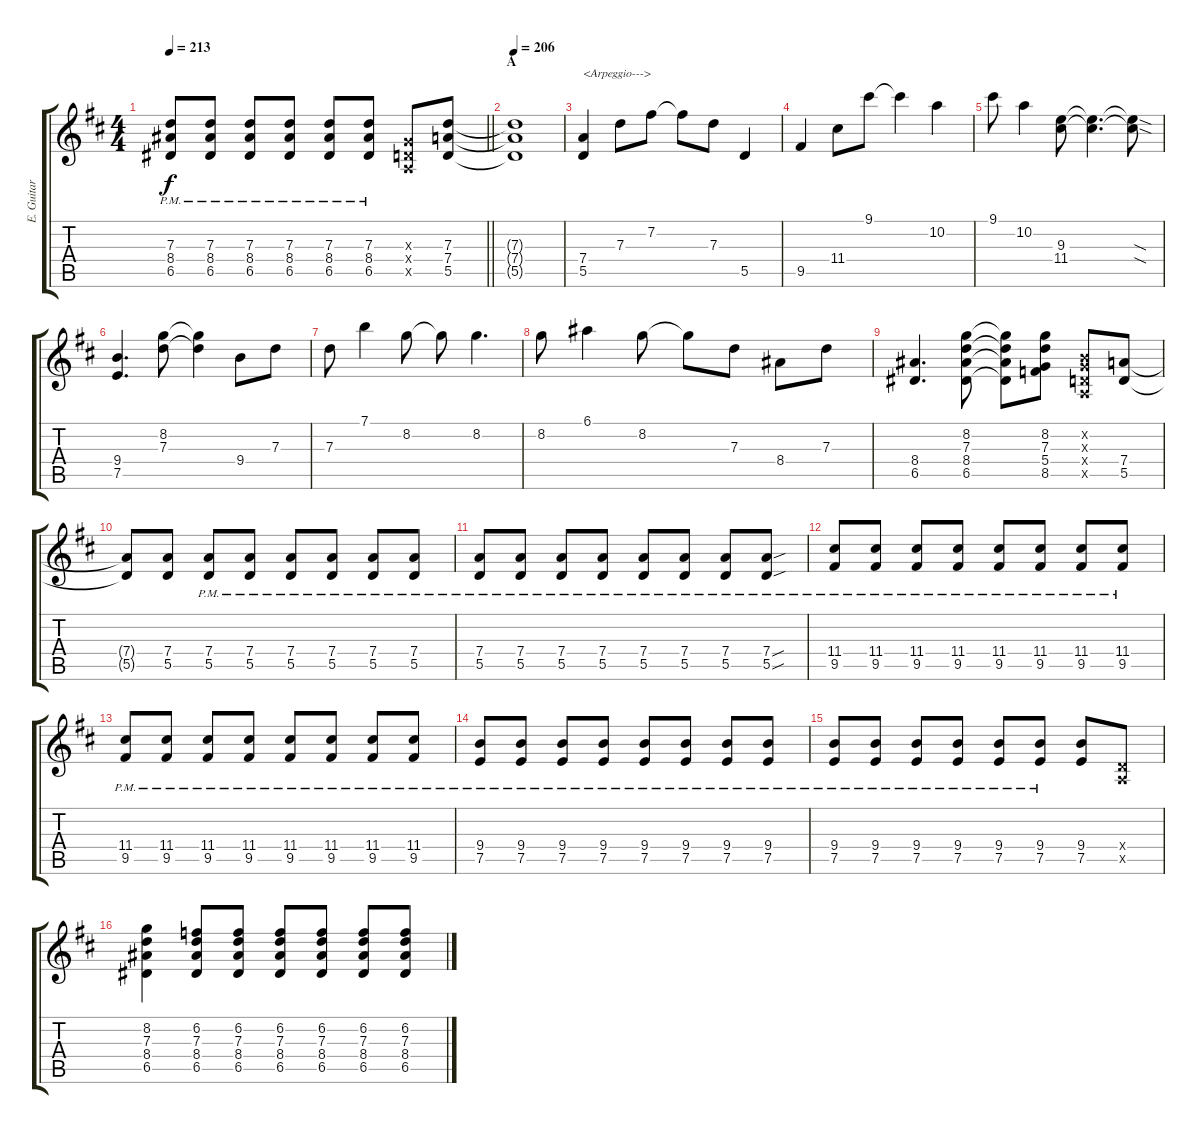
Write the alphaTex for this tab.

\track ("E. Guitar II" "E. Guitar ") {instrument overdrivenguitar}
\staff {score tabs}
\tuning (E4 B3 G3 D3 A2 E2) {hide}
\ts (4 4)
\tempo 213
\clef g2
\barLineRight lightlight
\ks d
(7.3{pm} 8.4{pm} 6.5{pm}).8{dy f} (7.3{pm} 8.4{pm} 6.5{pm}).8 (7.3{pm} 8.4{pm} 6.5{pm}).8 (7.3{pm} 8.4{pm} 6.5{pm}).8 (7.3{pm} 8.4{pm} 6.5{pm}).8 (7.3{pm} 8.4{pm} 6.5{pm}).8 (0.3{x} 0.4{x} 0.5{x}).8 (7.3 7.4 5.5).8 |
\section ("" "A")
\tempo 206
(7.3{t} 7.4{t} 5.5{t}).1 |
(7.4 5.5).4{txt "<Arpeggio--->"} 7.3.8 7.2.8 7.2{t}.8 7.3.8 5.5.4 |
9.5.4 11.4.8 9.1.8 9.1{t}.4 10.2.4 |
9.1.8 10.2.4 (9.3 11.4).8 (9.3{t} 11.4{t}).4{d} (9.3{sod t} 11.4{sod t}).8 |
(9.4 7.5).4{d} (8.2 7.3).8 (8.2{t} 7.3{t}).4 9.4.8 7.3.8 |
7.3.8 7.1.4 8.2.8 8.2{t}.8 8.2.4{d} |
8.2.8 6.1.4 8.2.8 8.2{t}.8 7.3.8 8.4.8 7.3.8 |
(8.4 6.5).4{d} (8.2 7.3 8.4 6.5).8 (8.2{t} 7.3{t} 8.4{t} 6.5{t}).8 (8.2 7.3 5.4 8.5).8 (0.2{x} 0.3{x} 0.4{x} 0.5{x}).8 (7.4 5.5).8 |
(7.4{t} 5.5{t}).8 (7.4 5.5).8 (7.4{pm} 5.5{pm}).8 (7.4{pm} 5.5{pm}).8 (7.4{pm} 5.5{pm}).8 (7.4{pm} 5.5{pm}).8 (7.4{pm} 5.5{pm}).8 (7.4{pm} 5.5{pm}).8 |
(7.4{pm} 5.5{pm}).8 (7.4{pm} 5.5{pm}).8 (7.4{pm} 5.5{pm}).8 (7.4{pm} 5.5{pm}).8 (7.4{pm} 5.5{pm}).8 (7.4{pm} 5.5{pm}).8 (7.4{pm} 5.5{pm}).8 (7.4{sou pm} 5.5{sou pm}).8 |
(11.4{pm} 9.5{pm}).8 (11.4{pm} 9.5{pm}).8 (11.4{pm} 9.5{pm}).8 (11.4{pm} 9.5{pm}).8 (11.4{pm} 9.5{pm}).8 (11.4{pm} 9.5{pm}).8 (11.4{pm} 9.5{pm}).8 (11.4{pm} 9.5{pm}).8 |
(11.4{pm} 9.5{pm}).8 (11.4{pm} 9.5{pm}).8 (11.4{pm} 9.5{pm}).8 (11.4{pm} 9.5{pm}).8 (11.4{pm} 9.5{pm}).8 (11.4{pm} 9.5{pm}).8 (11.4{pm} 9.5{pm}).8 (11.4{pm} 9.5{pm}).8 |
(9.4{pm} 7.5{pm}).8 (9.4{pm} 7.5{pm}).8 (9.4{pm} 7.5{pm}).8 (9.4{pm} 7.5{pm}).8 (9.4{pm} 7.5{pm}).8 (9.4{pm} 7.5{pm}).8 (9.4{pm} 7.5{pm}).8 (9.4{pm} 7.5{pm}).8 |
(9.4{pm} 7.5{pm}).8 (9.4{pm} 7.5{pm}).8 (9.4{pm} 7.5{pm}).8 (9.4{pm} 7.5{pm}).8 (9.4{pm} 7.5{pm}).8 (9.4{pm} 7.5{pm}).8 (9.4 7.5).8 (0.4{x} 0.5{x}).8 |
(8.2 7.3 8.4 6.5).4 (6.2 7.3 8.4 6.5).8 (6.2 7.3 8.4 6.5).8 (6.2 7.3 8.4 6.5).8 (6.2 7.3 8.4 6.5).8 (6.2 7.3 8.4 6.5).8 (6.2 7.3 8.4 6.5).8
